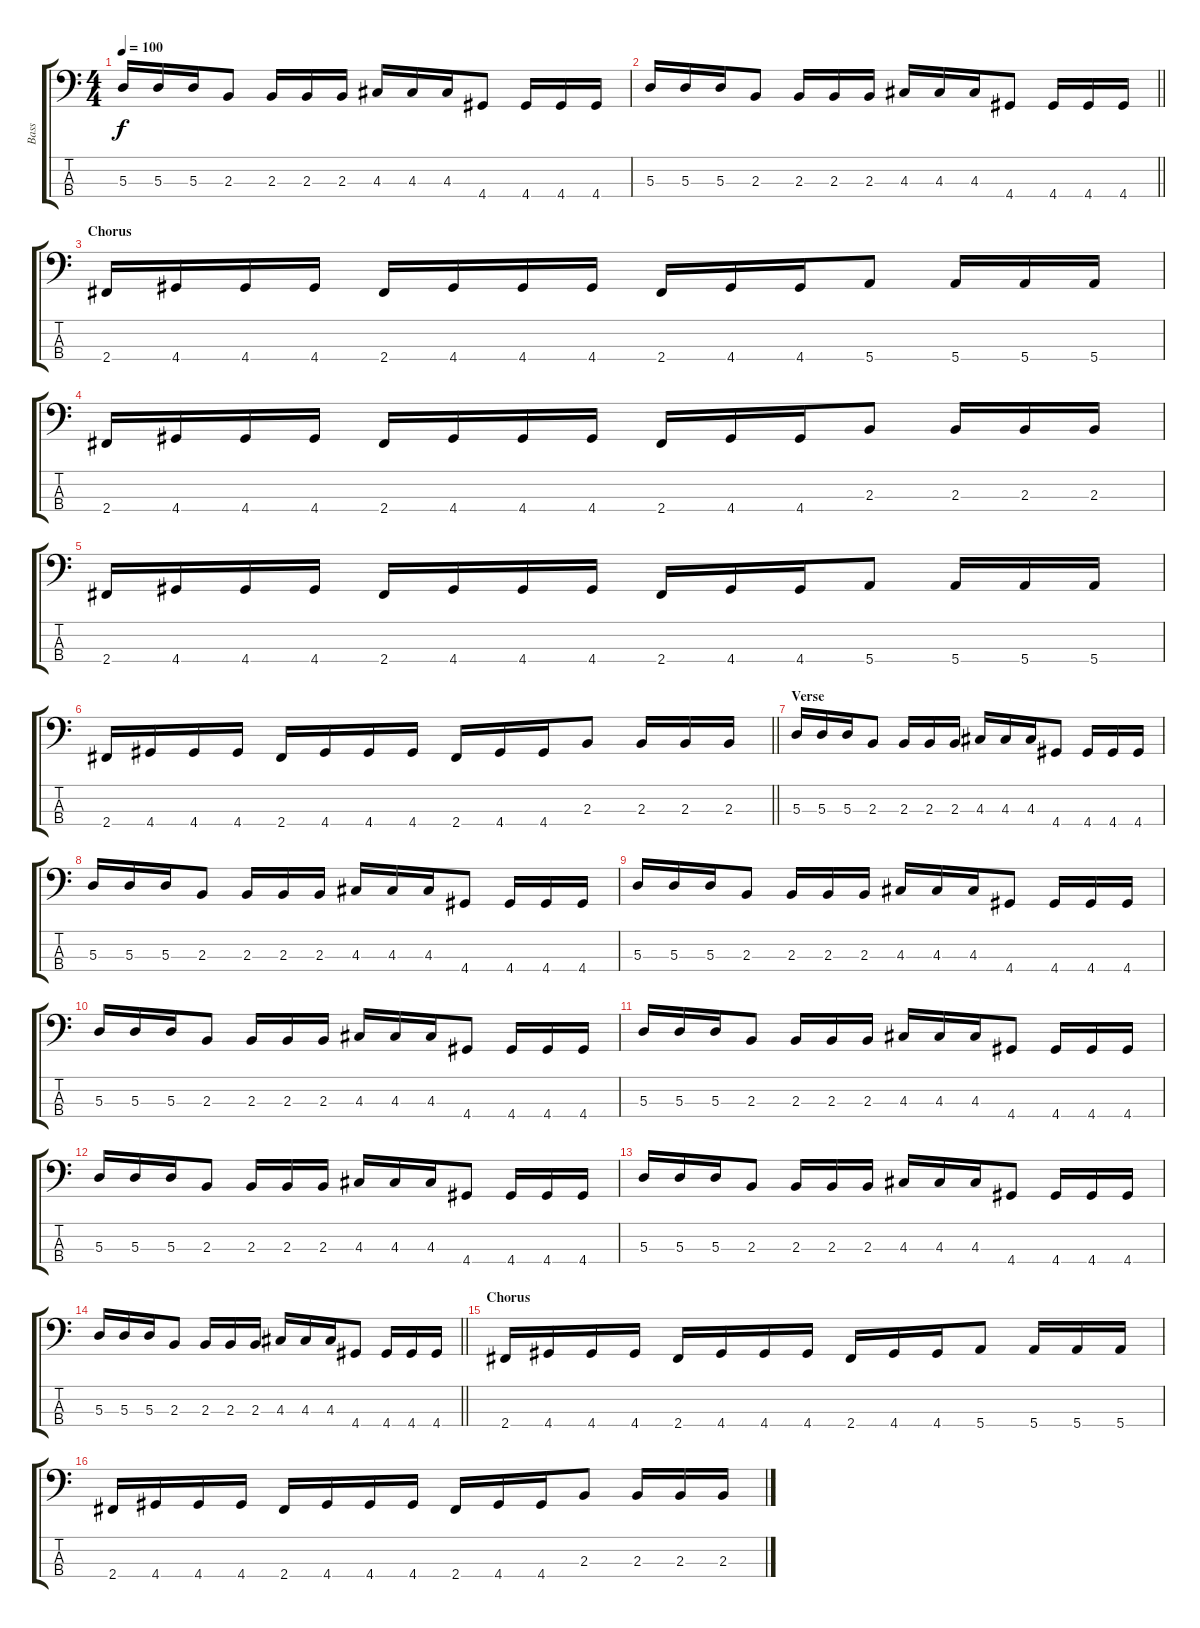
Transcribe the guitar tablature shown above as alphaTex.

\track ("Bass" "Bass") {instrument electricbassfinger}
\staff {score tabs}
\tuning (G2 D2 A1 E1) {hide}
\ts (4 4)
\tempo 100
\clef f4
\ks c
5.3.16{dy f} 5.3.16 5.3.16 2.3.8 2.3.16 2.3.16 2.3.16 4.3.16 4.3.16 4.3.16 4.4.8 4.4.16 4.4.16 4.4.16 |
\barLineRight lightlight
5.3.16 5.3.16 5.3.16 2.3.8 2.3.16 2.3.16 2.3.16 4.3.16 4.3.16 4.3.16 4.4.8 4.4.16 4.4.16 4.4.16 |
\section ("" "Chorus")
2.4.16 4.4.16 4.4.16 4.4.16 2.4.16 4.4.16 4.4.16 4.4.16 2.4.16 4.4.16 4.4.16 5.4.8 5.4.16 5.4.16 5.4.16 |
2.4.16 4.4.16 4.4.16 4.4.16 2.4.16 4.4.16 4.4.16 4.4.16 2.4.16 4.4.16 4.4.16 2.3.8 2.3.16 2.3.16 2.3.16 |
2.4.16 4.4.16 4.4.16 4.4.16 2.4.16 4.4.16 4.4.16 4.4.16 2.4.16 4.4.16 4.4.16 5.4.8 5.4.16 5.4.16 5.4.16 |
\barLineRight lightlight
2.4.16 4.4.16 4.4.16 4.4.16 2.4.16 4.4.16 4.4.16 4.4.16 2.4.16 4.4.16 4.4.16 2.3.8 2.3.16 2.3.16 2.3.16 |
\section ("" "Verse")
5.3.16 5.3.16 5.3.16 2.3.8 2.3.16 2.3.16 2.3.16 4.3.16 4.3.16 4.3.16 4.4.8 4.4.16 4.4.16 4.4.16 |
5.3.16 5.3.16 5.3.16 2.3.8 2.3.16 2.3.16 2.3.16 4.3.16 4.3.16 4.3.16 4.4.8 4.4.16 4.4.16 4.4.16 |
5.3.16 5.3.16 5.3.16 2.3.8 2.3.16 2.3.16 2.3.16 4.3.16 4.3.16 4.3.16 4.4.8 4.4.16 4.4.16 4.4.16 |
5.3.16 5.3.16 5.3.16 2.3.8 2.3.16 2.3.16 2.3.16 4.3.16 4.3.16 4.3.16 4.4.8 4.4.16 4.4.16 4.4.16 |
5.3.16 5.3.16 5.3.16 2.3.8 2.3.16 2.3.16 2.3.16 4.3.16 4.3.16 4.3.16 4.4.8 4.4.16 4.4.16 4.4.16 |
5.3.16 5.3.16 5.3.16 2.3.8 2.3.16 2.3.16 2.3.16 4.3.16 4.3.16 4.3.16 4.4.8 4.4.16 4.4.16 4.4.16 |
5.3.16 5.3.16 5.3.16 2.3.8 2.3.16 2.3.16 2.3.16 4.3.16 4.3.16 4.3.16 4.4.8 4.4.16 4.4.16 4.4.16 |
\barLineRight lightlight
5.3.16 5.3.16 5.3.16 2.3.8 2.3.16 2.3.16 2.3.16 4.3.16 4.3.16 4.3.16 4.4.8 4.4.16 4.4.16 4.4.16 |
\section ("" "Chorus")
2.4.16 4.4.16 4.4.16 4.4.16 2.4.16 4.4.16 4.4.16 4.4.16 2.4.16 4.4.16 4.4.16 5.4.8 5.4.16 5.4.16 5.4.16 |
2.4.16 4.4.16 4.4.16 4.4.16 2.4.16 4.4.16 4.4.16 4.4.16 2.4.16 4.4.16 4.4.16 2.3.8 2.3.16 2.3.16 2.3.16
